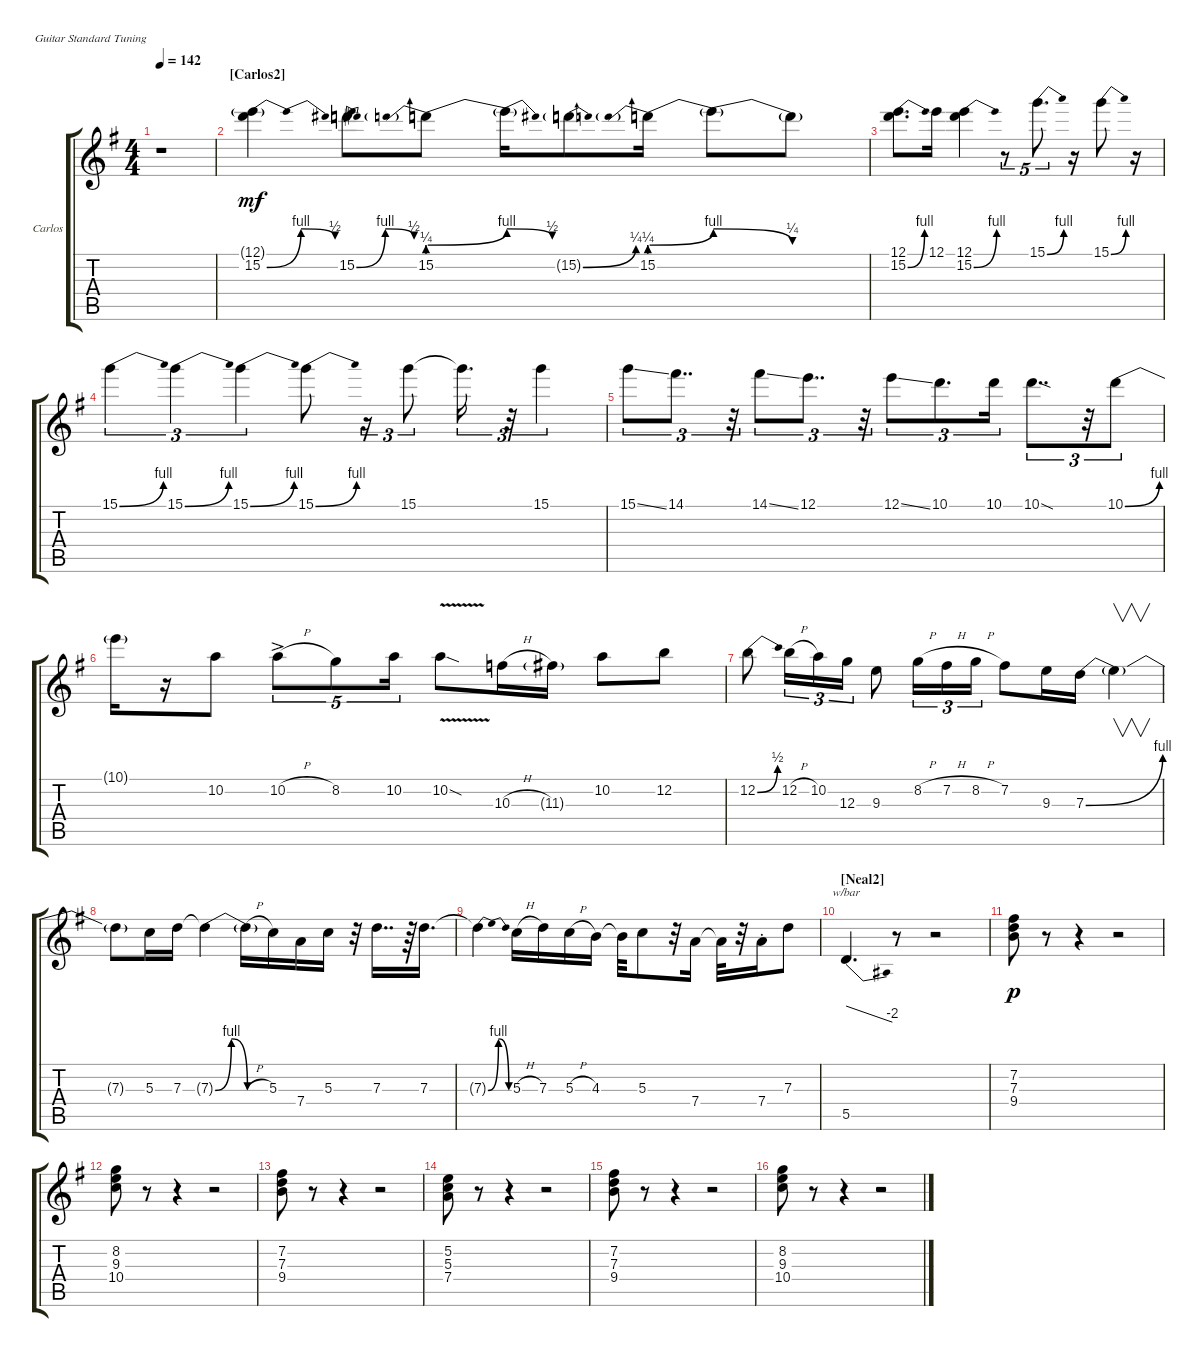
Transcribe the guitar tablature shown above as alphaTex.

\bracketExtendMode groupsimilarinstruments
\firstSystemTrackNameOrientation horizontal
\otherSystemsTrackNameOrientation horizontal
\track ("Guitar - Carlos Santana" "Carlos") {instrument electricguitarclean}
\staff {score tabs}
\tuning (E4 B3 G3 D3 A2 E2)
\ts (4 4)
\tempo 142
\clef g2
\ks eminor
r.1{dy p} |
\section ("" "[Carlos2] ")
(15.2{be (bendrelease 0 0 10.2 4 29.4 4 54.6 2)} 12.1{g}).4{dy mf} 15.2{be (bendrelease 0 0 0.6 4 20.4 4 59.4 2)}.8 15.2{be (prebendbend 0 1 4.2 4)}.8 15.2{be (release 0 4 48 2) t}.16 15.2{be (bend 0 0 6 1) g}.8 15.2{be (prebendbend 0 1 18 4)}.16 15.2{be (release 0 4 59.4 1) t}.8 15.2{be (hold 0 0 60 0) t}.8 |
(15.2{be (bend 0 0 15 4)} 12.1).8{d} 12.1.16 (15.2{be (bend 0 0 15 4)} 12.1).4 r.8{tu (5 4)} 15.1{be (bend 3.5999999999999996 0 32.4 4)}.8{d tu (5 4)} r.16 15.1{be (bend 3.5999999999999996 0 32.4 4)}.8 r.16 |
15.1{be (bend 0.6 0 29.4 4)}.4{tu (3 2)} 15.1{be (bend 0.6 0 29.4 4)}.4{tu (3 2)} 15.1{be (bend 0.6 0 29.4 4)}.4{tu (3 2)} 15.1{be (bend 0.6 0 29.4 4)}.8 r.16{tu (3 2)} 15.1.8{tu (3 2)} 15.1{t}.16{d tu (3 2)} r.32{tu (3 2)} 15.1.4{tu (3 2)} |
15.1{ss}.8{tu (3 2)} 14.1.8{dd tu (3 2)} r.32{tu (3 2)} 14.1{ss}.8{tu (3 2)} 12.1.8{dd tu (3 2)} r.32{tu (3 2)} 12.1{ss}.8{tu (3 2)} 10.1.8{d tu (3 2)} 10.1.16{tu (3 2)} 10.1{sod}.8{dd tu (3 2)} r.32{tu (3 2)} 10.1{be (bend 0 0 15 4)}.8{tu (3 2)} |
\scale
0.414348 10.1{t}.16 r.16 10.2.8 10.2{h ac}.8{tu (5 4)} 8.2.8{tu (5 4)} 10.2.16{tu (5 4)} 10.2{v sod}.8 10.3{h}.16 11.3{g}.16 10.2.8 12.2.8 |
\scale
0.28268 12.2{be (bend 0 0 18 2)}.8 12.2{h}.16{tu (3 2)} 10.2.16{tu (3 2)} 12.3.16{tu (3 2)} 9.3.8 8.2{h}.16{tu (3 2)} 7.2{h}.16{tu (3 2)} 8.2{h}.16{tu (3 2)} 7.2.8 9.3.16 7.3{be (bend 0 0 33.6 4)}.16 7.3{t}.4{v} |
\scale
0.300437 7.3{be (hold 0 0 60 0) t}.8 5.3.16 7.3.16 7.3{be (bendrelease 0 0 14.399999999999999 4 30.599999999999998 4 44.4 0) t}.4 7.3{be (hold 0 0 60 0) h t}.16 5.3.16 7.4.16 5.3.16 r.32 7.3.16{dd} r.64 7.3.16{d} |
7.3{be (bendrelease 0 0 14.399999999999999 4 30.599999999999998 4 44.4 0) t}.4 5.3{h}.16 7.3.16 5.3{h}.16 4.3.16 4.3{t}.32 5.3.8 r.32 7.4.16 7.4{t}.32 r.32 7.4{st}.16 7.3.8 |
\section ("" "[Neal2]")
5.5.4{d tbe (dive default 28.2 0 59.4 -8)} r.8 r.2 |
(7.2 7.3 9.4).8{dy p} r.8 r.4 r.2 |
(10.4 9.3 8.2).8 r.8 r.4 r.2 |
(7.2 7.3 9.4).8 r.8 r.4 r.2 |
(7.4 5.3 5.2).8 r.8 r.4 r.2 |
(7.2 7.3 9.4).8 r.8 r.4 r.2 |
(10.4 9.3 8.2).8 r.8 r.4 r.2
